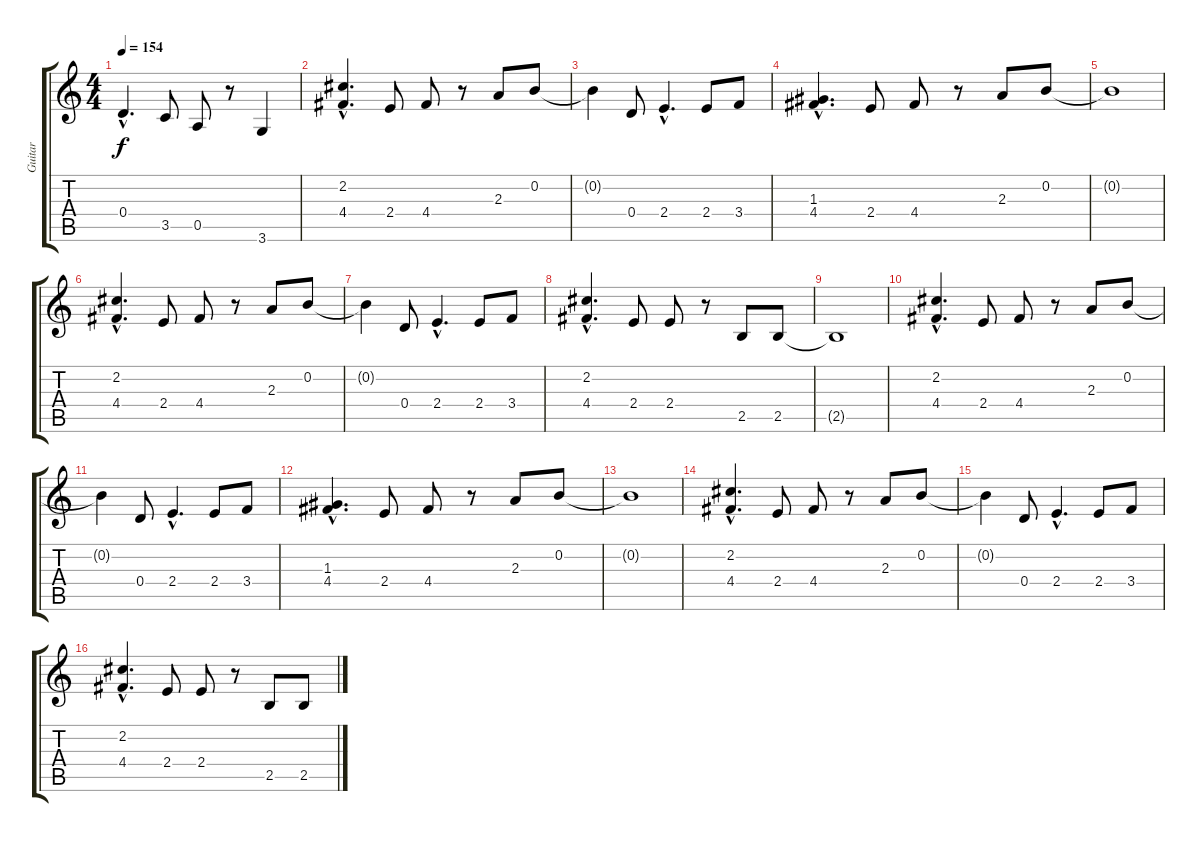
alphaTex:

\track ("Guitar " "Guitar ") {instrument distortionguitar}
\staff {score tabs}
\tuning (E4 B3 G3 D3 A2 E2) {hide}
\ts (4 4)
\tempo 154
\clef g2
\ks c
0.4{hac t}.4{d dy f} 3.5.8 0.5.8 r.8 3.6.4 |
(2.2{hac} 4.4{hac}).4{d} 2.4.8 4.4.8 r.8 2.3.8 0.2.8 |
0.2{t}.4 0.4.8 2.4{hac}.4{d} 2.4.8 3.4.8 |
(1.3{hac} 4.4{hac}).4{d} 2.4.8 4.4.8 r.8 2.3.8 0.2.8 |
0.2{t}.1 |
(2.2{hac} 4.4{hac}).4{d} 2.4.8 4.4.8 r.8 2.3.8 0.2.8 |
0.2{t}.4 0.4.8 2.4{hac}.4{d} 2.4.8 3.4.8 |
(2.2{hac} 4.4{hac}).4{d} 2.4.8 2.4.8 r.8 2.5.8 2.5.8 |
2.5{t}.1 |
(2.2{hac} 4.4{hac}).4{d} 2.4.8 4.4.8 r.8 2.3.8 0.2.8 |
0.2{t}.4 0.4.8 2.4{hac}.4{d} 2.4.8 3.4.8 |
(1.3{hac} 4.4{hac}).4{d} 2.4.8 4.4.8 r.8 2.3.8 0.2.8 |
0.2{t}.1 |
(2.2{hac} 4.4{hac}).4{d} 2.4.8 4.4.8 r.8 2.3.8 0.2.8 |
0.2{t}.4 0.4.8 2.4{hac}.4{d} 2.4.8 3.4.8 |
(2.2{hac} 4.4{hac}).4{d} 2.4.8 2.4.8 r.8 2.5.8 2.5.8
